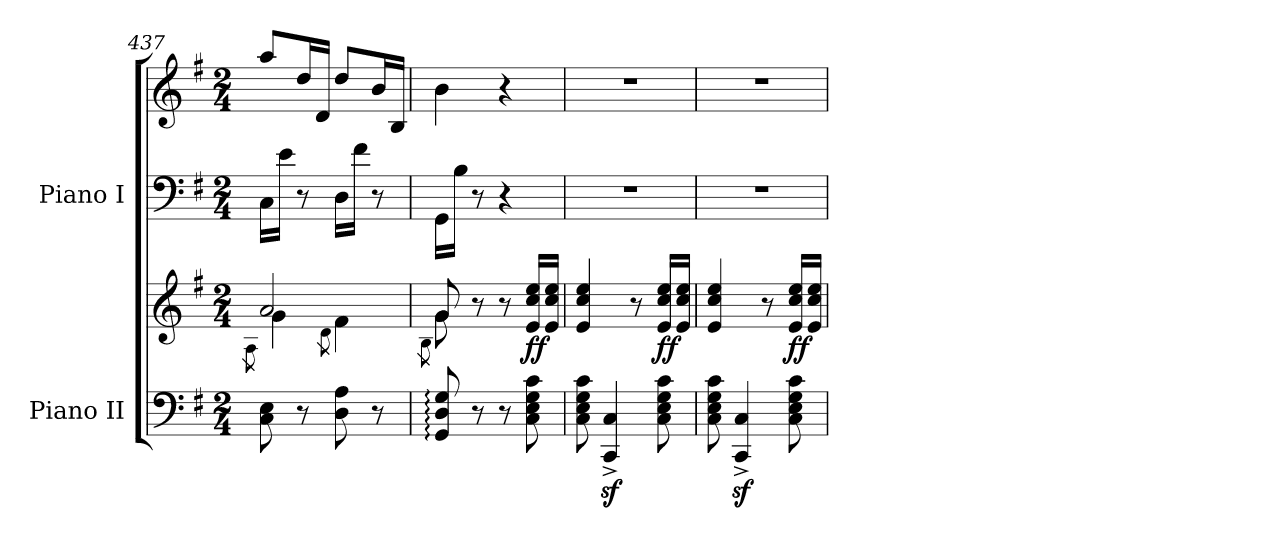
**kern	**kern	**dynam	**kern	**kern
*part2	*part2	*part2	*part1	*part1
*staff4	*staff3	*staff3/4	*staff2	*staff1
*I"Piano II	*	*	*I"Piano I	*
*I'Pno. II	*	*	*I'Pno. I	*
*clefF4	*clefG2	*	*clefF4	*clefG2
*k[f#]	*k[f#]	*	*k[f#]	*k[f#]
*M2/4	*M2/4	*	*M2/4	*M2/4
=437	=437	=437	=437	=437
*	*^	*	*	*
.	.	8qA\	.	.	.
8C!\ 8E!\	2a!/	4g!\	.	16C\LL	8aa/L
.	.	.	.	16e\JJ	.
8r	.	.	.	8r	16dd/L
.	.	.	.	.	16d/JJ
.	.	8qd\	.	.	.
8D!\ 8A!\	.	4f#!\	.	16D\LL	8dd/L
.	.	.	.	16f#\JJ	.
8r	.	.	.	8r	16b/L
.	.	.	.	.	16B/JJ
=438	=438	=438	=438	=438	=438
.	8qB\	.	.	.	.
8GG!/: 8D!/: 8G!/:	8g!/	8g!\	.	16GG\LL	4b\
.	.	.	.	16B\JJ	.
8r	8r	8ryy	.	8r	.
8r	8r	8ryy	.	4r	4r
!	!	!	!LO:DY:b	!	!
8C!\ 8E!\ 8G!\ 8c!\	16e!/ 16cc!/ 16ee!/LL	8ryy	ff	.	.
.	16e!/ 16cc!/ 16ee!/JJ	.	.	.	.
*	*v	*v	*	*	*
=439	=439	=439	=439	=439
8C!\ 8E!\ 8G!\ 8c!\	4e!/ 4cc!/ 4ee!/	.	2r	2r
4CC!/z>^ 4C!/z>^	.	.	.	.
.	8r	.	.	.
!	!	!LO:DY:b	!	!
8C!\ 8E!\ 8G!\ 8c!\	16e!/ 16cc!/ 16ee!/LL	ff	.	.
.	16e!/ 16cc!/ 16ee!/JJ	.	.	.
=440	=440	=440	=440	=440
8C!\ 8E!\ 8G!\ 8c!\	4e!/ 4cc!/ 4ee!/	.	2r	2r
4CC!/z>^ 4C!/z>^	.	.	.	.
.	8r	.	.	.
!	!	!LO:DY:b	!	!
8C!\ 8E!\ 8G!\ 8c!\	16e!/ 16cc!/ 16ee!/LL	ff	.	.
.	16e!/ 16cc!/ 16ee!/JJ	.	.	.
=	=	=	=	=
*-	*-	*-	*-	*-
